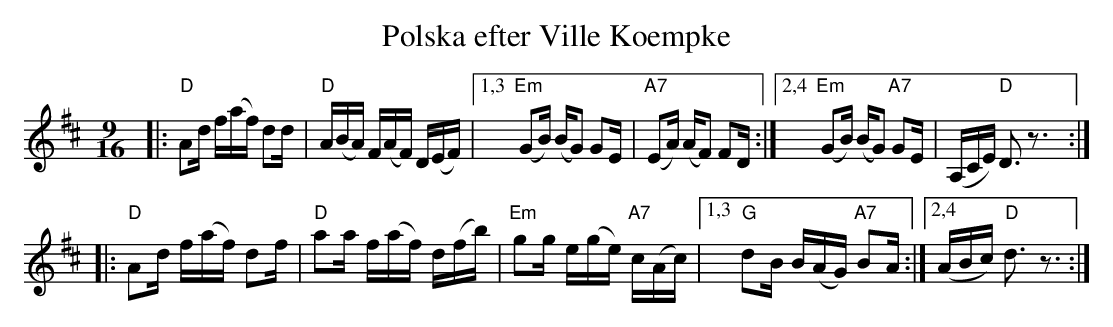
X:1
T: Polska efter Ville Koempke
M: 9/16
L: 1/16
K: D
|: "D"A2d f(af) d2d | "D"A(BA) F(AF) D(EF) \
|1,3 "Em"(G2B) (BG2) G2E | "A7"(E2A) (AF2) F2D \
:|2,4 "Em"(G2B) (BG2) "A7"G2E | (A,CE) "D"D3 z3 :|
|: "D"A2d f(af) d2f | "D"a2a f(af) d(fb) | "Em"g2g e(ge) "A7"c(Ac) \
|1,3 "G"d2B B(AG) "A7"B2A :|2,4 (ABc) "D"d3 z3 :|
